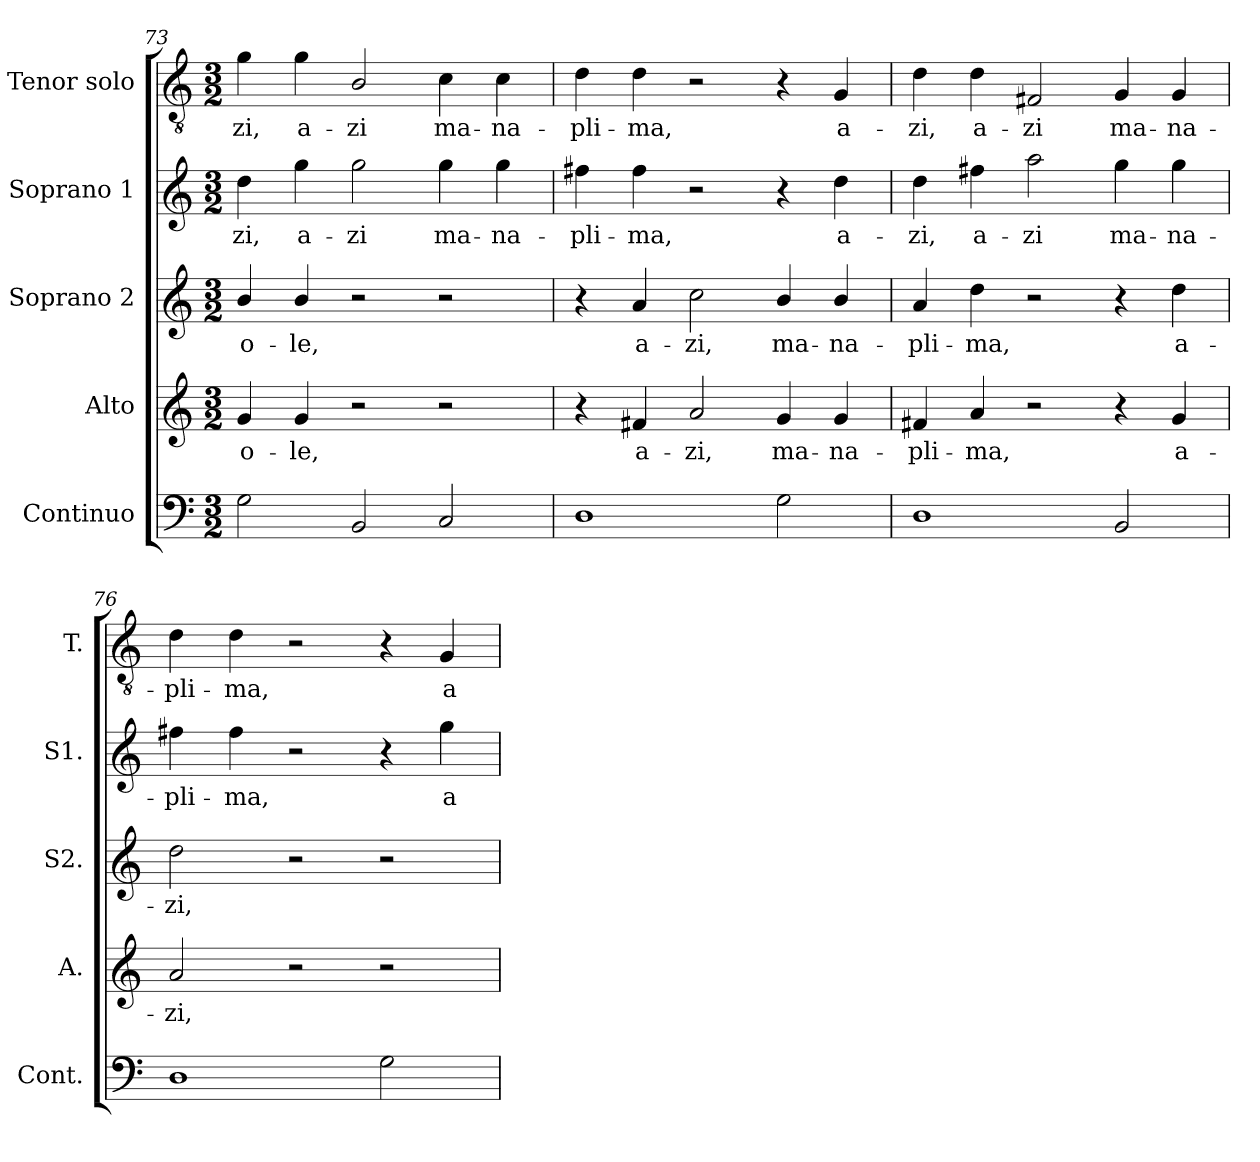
**kern	**kern	**text	**kern	**text	**kern	**text	**kern	**text
*part5	*part4	*part4	*part3	*part3	*part2	*part2	*part1	*part1
*staff5	*staff4	*staff4	*staff3	*staff3	*staff2	*staff2	*staff1	*staff1
*I"Continuo	*I"Alto	*	*I"Soprano 2	*	*I"Soprano 1	*	*I"Tenor solo	*
*I'Cont.	*I'A.	*	*I'S2.	*	*I'S1.	*	*I'T.	*
!!LO:LB:g=z
*clefF4	*clefG2	*	*clefG2	*	*clefG2	*	*clefGv2	*
*	*	*	*	*	*	*	*ITrd7c12	*
*k[]	*k[]	*	*k[]	*	*k[]	*	*k[]	*
*C:	*C:	*	*C:	*	*C:	*	*C:	*
*M3/2	*M3/2	*	*M3/2	*	*M3/2	*	*M3/2	*
=73	=73	=73	=73	=73	=73	=73	=73	=73
!	!	!LO:LY:b:color=#000000	!	!	!	!	!	!
!	!	!	!	!LO:LY:b:color=#000000	!	!	!	!
!	!	!	!	!	!	!LO:LY:b:color=#000000	!	!
!	!	!	!	!	!	!	!	!LO:LY:b:color=#000000
2Gi\	4gi/	-o-	4bi/	-o-	4ddi\	-zi,	4Gi\	-zi,
!	!	!LO:LY:b:color=#000000	!	!	!	!	!	!
!	!	!	!	!LO:LY:b:color=#000000	!	!	!	!
!	!	!	!	!	!	!LO:LY:b:color=#000000	!	!
!	!	!	!	!	!	!	!	!LO:LY:b:color=#000000
.	4gi/	-le,	4bi/	-le,	4ggi\	a-	4Gi\	a-
!	!	!	!	!	!	!LO:LY:b:color=#000000	!	!
!	!	!	!	!	!	!	!	!LO:LY:b:color=#000000
2BBi/	2r	.	2r	.	2ggi\	-zi	2BBi/	-zi
!	!	!	!	!	!	!LO:LY:b:color=#000000	!	!
!	!	!	!	!	!	!	!	!LO:LY:b:color=#000000
2Ci/	2r	.	2r	.	4ggi\	ma-	4Ci\	ma-
!	!	!	!	!	!	!LO:LY:b:color=#000000	!	!
!	!	!	!	!	!	!	!	!LO:LY:b:color=#000000
.	.	.	.	.	4ggi\	-na-	4Ci\	-na-
=74	=74	=74	=74	=74	=74	=74	=74	=74
!	!	!	!	!	!	!LO:LY:b:color=#000000	!	!
!	!	!	!	!	!	!	!	!LO:LY:b:color=#000000
1Di	4r	.	4r	.	4ff#Xi\	-pli-	4Di\	-pli-
!	!	!LO:LY:b:color=#000000	!	!	!	!	!	!
!	!	!	!	!LO:LY:b:color=#000000	!	!	!	!
!	!	!	!	!	!	!LO:LY:b:color=#000000	!	!
!	!	!	!	!	!	!	!	!LO:LY:b:color=#000000
.	4f#Xi/	a-	4ai/	a-	4ff#i\	-ma,	4Di\	-ma,
!	!	!LO:LY:b:color=#000000	!	!	!	!	!	!
!	!	!	!	!LO:LY:b:color=#000000	!	!	!	!
.	2ai/	-zi,	2cci\	-zi,	2r	.	2r	.
!	!	!LO:LY:b:color=#000000	!	!	!	!	!	!
!	!	!	!	!LO:LY:b:color=#000000	!	!	!	!
2Gi\	4gi/	ma-	4bi/	ma-	4r	.	4r	.
!	!	!LO:LY:b:color=#000000	!	!	!	!	!	!
!	!	!	!	!LO:LY:b:color=#000000	!	!	!	!
!	!	!	!	!	!	!LO:LY:b:color=#000000	!	!
!	!	!	!	!	!	!	!	!LO:LY:b:color=#000000
.	4gi/	-na-	4bi/	-na-	4ddi\	a-	4GGi/	a-
=75	=75	=75	=75	=75	=75	=75	=75	=75
!	!	!LO:LY:b:color=#000000	!	!	!	!	!	!
!	!	!	!	!LO:LY:b:color=#000000	!	!	!	!
!	!	!	!	!	!	!LO:LY:b:color=#000000	!	!
!	!	!	!	!	!	!	!	!LO:LY:b:color=#000000
1Di	4f#Xi/	-pli-	4ai/	-pli-	4ddi\	-zi,	4Di\	-zi,
!	!	!LO:LY:b:color=#000000	!	!	!	!	!	!
!	!	!	!	!LO:LY:b:color=#000000	!	!	!	!
!	!	!	!	!	!	!LO:LY:b:color=#000000	!	!
!	!	!	!	!	!	!	!	!LO:LY:b:color=#000000
.	4ai/	-ma,	4ddi\	-ma,	4ff#Xi\	a-	4Di\	a-
!	!	!	!	!	!	!LO:LY:b:color=#000000	!	!
!	!	!	!	!	!	!	!	!LO:LY:b:color=#000000
.	2r	.	2r	.	2aai\	-zi	2FF#Xi/	-zi
!	!	!	!	!	!	!LO:LY:b:color=#000000	!	!
!	!	!	!	!	!	!	!	!LO:LY:b:color=#000000
2BBi/	4r	.	4r	.	4ggi\	ma-	4GGi/	ma-
!	!	!LO:LY:b:color=#000000	!	!	!	!	!	!
!	!	!	!	!LO:LY:b:color=#000000	!	!	!	!
!	!	!	!	!	!	!LO:LY:b:color=#000000	!	!
!	!	!	!	!	!	!	!	!LO:LY:b:color=#000000
.	4gi/	a-	4ddi\	a-	4ggi\	-na-	4GGi/	-na-
=76	=76	=76	=76	=76	=76	=76	=76	=76
!	!	!LO:LY:b:color=#000000	!	!	!	!	!	!
!	!	!	!	!LO:LY:b:color=#000000	!	!	!	!
!	!	!	!	!	!	!LO:LY:b:color=#000000	!	!
!	!	!	!	!	!	!	!	!LO:LY:b:color=#000000
1Di	2ai/	-zi,	2ddi\	-zi,	4ff#Xi\	-pli-	4Di\	-pli-
!	!	!	!	!	!	!LO:LY:b:color=#000000	!	!
!	!	!	!	!	!	!	!	!LO:LY:b:color=#000000
.	.	.	.	.	4ff#i\	-ma,	4Di\	-ma,
.	2r	.	2r	.	2r	.	2r	.
2Gi\	2r	.	2r	.	4r	.	4r	.
!	!	!	!	!	!	!LO:LY:b:color=#000000	!	!
!	!	!	!	!	!	!	!	!LO:LY:b:color=#000000
.	.	.	.	.	4ggi\	a-	4GGi/	a-
=	=	=	=	=	=	=	=	=
*-	*-	*-	*-	*-	*-	*-	*-	*-
